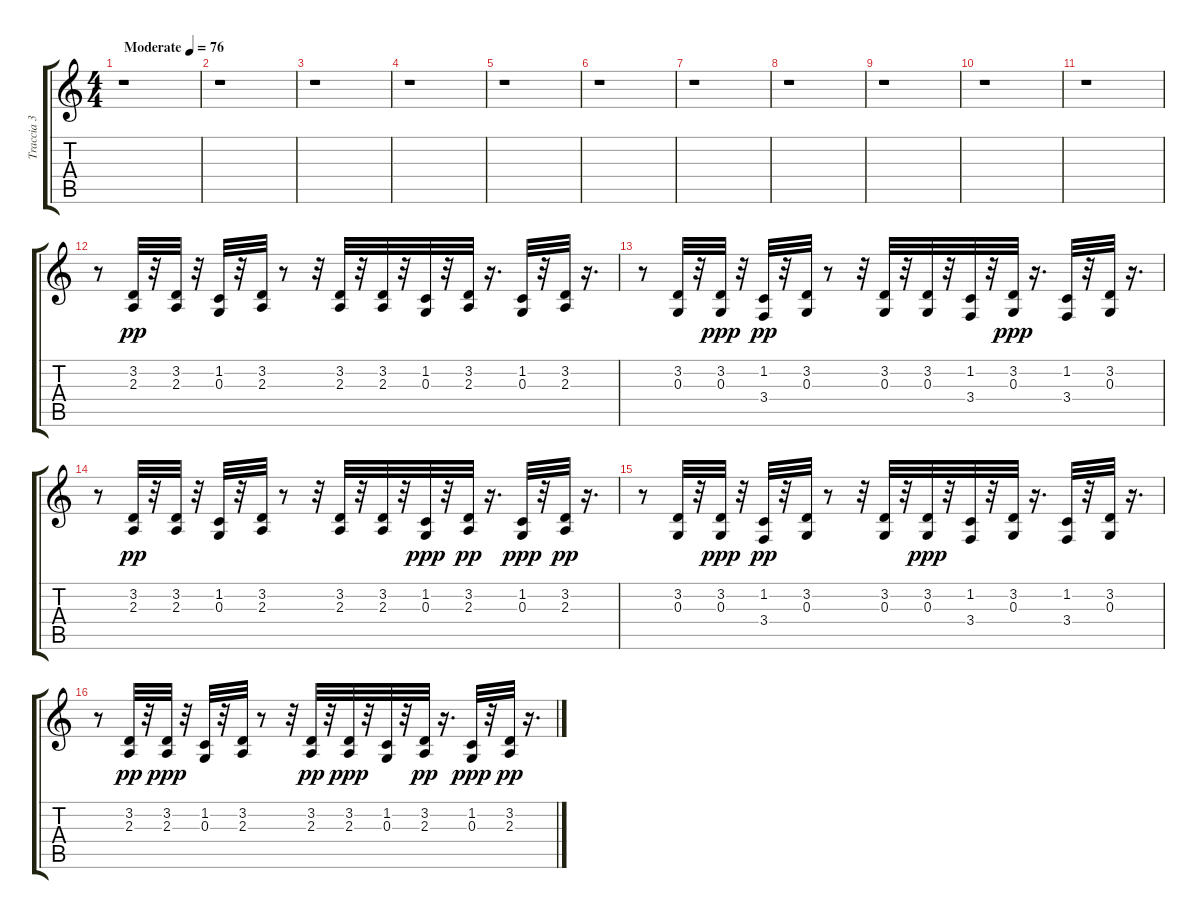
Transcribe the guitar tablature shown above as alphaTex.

\track ("Traccia 3" "Traccia 3") {instrument honkytonkpiano}
\staff {score tabs}
\tuning (E4 B3 G3 D3 A2 E2) {hide}
\ts (4 4)
\tempo (76 "Moderate")
\clef g2
\ks c
r.1{dy pp instrument honkytonkpiano} |
r.1 |
r.1 |
r.1 |
r.1 |
r.1 |
r.1 |
r.1 |
r.1 |
r.1 |
r.1 |
r.8 (3.2 2.3).32 r.32 (3.2 2.3).32 r.32 (1.2 0.3).32 r.32 (3.2 2.3).32 r.8 r.32 (3.2 2.3).32 r.32 (3.2 2.3).32 r.32 (1.2 0.3).32 r.32 (3.2 2.3).32 r.16{d} (1.2 0.3).32 r.32 (3.2 2.3).32 r.16{d} |
r.8 (3.2 0.3).32 r.32 (3.2 0.3).32{dy ppp} r.32 (1.2 3.4).32{dy pp} r.32 (3.2 0.3).32 r.8 r.32 (3.2 0.3).32 r.32 (3.2 0.3).32 r.32 (1.2 3.4).32 r.32 (3.2 0.3).32{dy ppp} r.16{d} (1.2 3.4).32 r.32 (3.2 0.3).32 r.16{d} |
r.8 (3.2 2.3).32{dy pp} r.32 (3.2 2.3).32 r.32 (1.2 0.3).32 r.32 (3.2 2.3).32 r.8 r.32 (3.2 2.3).32 r.32 (3.2 2.3).32 r.32 (1.2 0.3).32{dy ppp} r.32 (3.2 2.3).32{dy pp} r.16{d} (1.2 0.3).32{dy ppp} r.32 (3.2 2.3).32{dy pp} r.16{d} |
r.8 (3.2 0.3).32 r.32 (3.2 0.3).32{dy ppp} r.32 (1.2 3.4).32{dy pp} r.32 (3.2 0.3).32 r.8 r.32 (3.2 0.3).32 r.32 (3.2 0.3).32{dy ppp} r.32 (1.2 3.4).32 r.32 (3.2 0.3).32 r.16{d} (1.2 3.4).32 r.32 (3.2 0.3).32 r.16{d} |
r.8 (3.2 2.3).32{dy pp} r.32 (3.2 2.3).32{dy ppp} r.32 (1.2 0.3).32 r.32 (3.2 2.3).32 r.8 r.32 (3.2 2.3).32{dy pp} r.32 (3.2 2.3).32{dy ppp} r.32 (1.2 0.3).32 r.32 (3.2 2.3).32{dy pp} r.16{d} (1.2 0.3).32{dy ppp} r.32 (3.2 2.3).32{dy pp} r.16{d}
